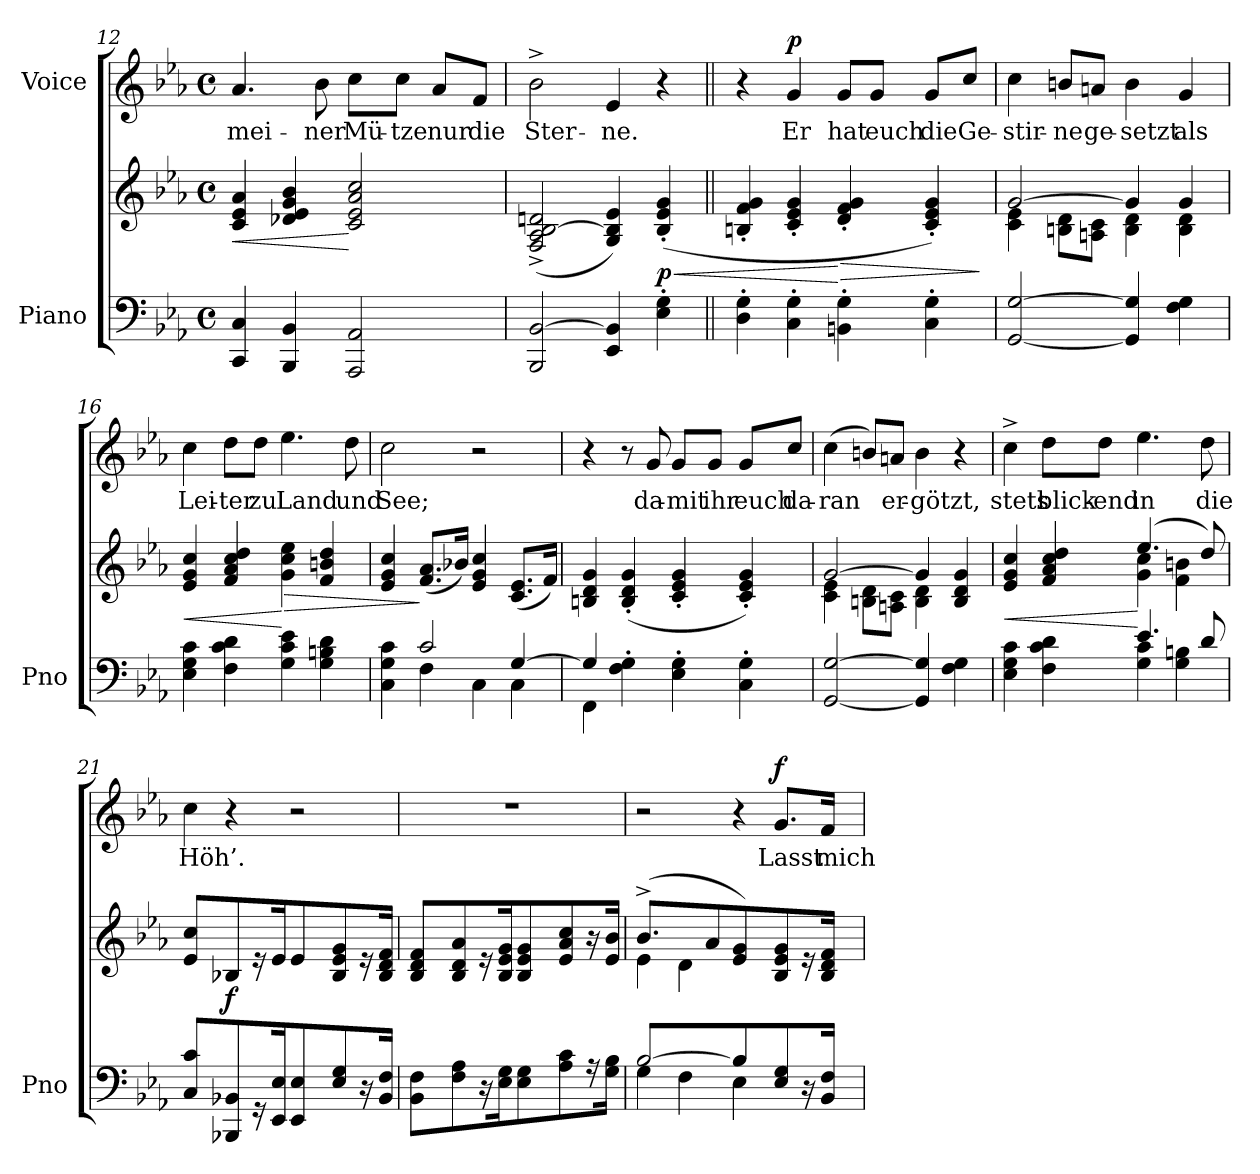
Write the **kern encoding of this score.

**kern	**kern	**dynam	**kern	**text	**dynam
*part2	*part2	*part2	*part1	*part1	*part1
*staff3	*staff2	*staff2/3	*staff1	*staff1	*staff1
*I"Piano	*	*	*I"Voice	*	*
*I'Pno	*	*	*	*	*
!!LO:LB:g=z
*clefF4	*clefG2	*	*clefG2	*	*
*k[b-e-a-]	*k[b-e-a-]	*	*k[b-e-a-]	*	*
*M4/4	*M4/4	*	*M4/4	*	*
*met(c)	*met(c)	*	*met(c)	*	*
=12	=12	=12	=12	=12	=12
!	!	!LO:HP:b	!	!LO:LY:b	!
4CC/ 4C/	4c/ 4e-/ 4a-/	<	4.a-/	mei-	.
4BBB-/ 4BB-/	4d-X/ 4e-/ 4g/ 4b-/	.	.	.	.
!	!	!	!	!LO:LY:b	!
.	.	.	8b-\	-ner	.
!	!	!	!	!LO:LY:b	!
2AAA-/ 2AA-/	2c/ 2e-/ 2a-/ 2cc/	[	8cc\L	Mü-	.
!	!	!	!	!LO:LY:b	!
.	.	.	8cc\J	-tze	.
!	!	!	!	!LO:LY:b	!
.	.	.	8a-/L	nur	.
!	!	!	!	!LO:LY:b	!
.	.	.	8f/J	die	.
=13	=13	=13	=13	=13	=13
!	!	!	!	!LO:LY:b	!
2BBB-/ [2BB-/	(2F/^ 2A-/^ [2B-/^ 2dn/^	.	2b-^\	Ster-	.
!	!	!	!	!LO:LY:b	!
4EE-/ 4BB-/]	4G/ 4B-/] 4e-/)	.	4e-/	-ne.	.
!	!	!LO:HP:b	!	!	!
!	!	!LO:DY:n=1:b	!	!	!
4E-\' 4G\'	(4B-/' 4e-/' 4g/'	< p	4r	.	.
=14||	=14||	=14||	=14||	=14||	=14||
4D\' 4G\'	4Bn/' 4f/' 4g/'	.	4r	.	.
!	!	!	!	!LO:LY:b	!LO:DY:a
4C\' 4G\'	4c/' 4e-/' 4g/'	.	4g/	Er	p
!	!	!LO:HP:n=1:b	!	!LO:LY:b	!
4BBn\' 4G\'	4d/' 4f/' 4g/'	[ >	8g/L	hat	.
!	!	!	!	!LO:LY:b	!
.	.	.	8g/J	euch	.
!	!	!	!	!LO:LY:b	!
4C\' 4G\'	4c/' 4e-/' 4g/')	.	8g/L	die	.
!	!	!	!	!LO:LY:b	!
.	.	.	8cc/J	Ge-	.
.	.	]	.	.	.
=15	=15	=15	=15	=15	=15
*	*^	*	*	*	*
!	!	!	!	!	!LO:LY:b	!
[2GG/ [2G/	[2g/	4c\ 4e-\	.	4cc\	-stir-	.
!	!	!	!	!	!LO:LY:b	!
.	.	8Bn\ 8d\L	.	8bn/L	-ne	.
!	!	!	!	!	!LO:LY:b	!
.	.	8An\ 8c\J	.	8an/J	ge-	.
!	!	!	!	!	!LO:LY:b	!
4GG/] 4G/]	4g/]	4B\ 4d\	.	4b\	-setzt	.
!	!	!	!	!	!LO:LY:b	!
4F\ 4G\	4g/	4B\ 4d\	.	4g/	als	.
!!LO:PB:g=z
=16	=16	=16	=16	=16	=16	=16
!	!	!	!LO:HP:b	!	!LO:LY:b	!
*	*v	*v	*	*	*	*
4E-\ 4G\ 4c\	4e-/ 4g/ 4cc/	<	4cc\	Lei-	.
!	!	!	!	!LO:LY:b	!
4F\ 4c\ 4d\	4f/ 4a-/ 4cc/ 4dd/	.	8dd\L	-ter	.
!	!	!	!	!LO:LY:b	!
.	.	.	8dd\J	zu	.
!	!	!LO:HP:n=1:b	!	!LO:LY:b	!
4G\ 4c\ 4e-\	4g\ 4cc\ 4ee-\	[ >	4.ee-\	Land	.
4G\ 4Bn\ 4d\	4f/ 4bn/ 4dd/	.	.	.	.
!	!	!	!	!LO:LY:b	!
.	.	.	8dd\	und	.
=17	=17	=17	=17	=17	=17
*^	*	*	*	*	*
!	!	!	!	!	!LO:LY:b	!
4C\ 4G\ 4c\	4ryy	4e-/ 4g/ 4cc/	.	2cc\	See;	.
2c/	4F\	(8.f/ 8.a-/L	]	.	.	.
.	.	16b-X/Jk)	.	.	.	.
.	4C\	4e-/ 4g/ 4cc/	.	2r	.	.
[4G/	4C\	(8.c/ 8.e-/L	.	.	.	.
.	.	16f/Jk)	.	.	.	.
=18	=18	=18	=18	=18	=18	=18
4G/]	4FF\	4Bn/ 4d/ 4g/	.	4r	.	.
4F\' 4G\'	2.ryy	(4B/' 4d/' 4g/'	.	8r	.	.
!	!	!	!	!	!LO:LY:b	!
.	.	.	.	8g/	da-	.
!	!	!	!	!	!LO:LY:b	!
4E-\' 4G\'	.	4c/' 4e-/' 4g/'	.	8g/L	-mit	.
!	!	!	!	!	!LO:LY:b	!
.	.	.	.	8g/J	ihr	.
!	!	!	!	!	!LO:LY:b	!
4C\' 4G\'	.	4c/' 4e-/' 4g/')	.	8g/L	euch	.
!	!	!	!	!	!LO:LY:b	!
.	.	.	.	8cc/J	da-	.
*v	*v	*	*	*	*	*
=19	=19	=19	=19	=19	=19
*	*^	*	*	*	*
!	!	!	!	!	!LO:LY:b	!
[2GG/ [2G/	[2g/	4c\ 4e-\	.	(4cc\	-ran	.
.	.	8Bn\ 8d\L	.	8bn/L)	.	.
!	!	!	!	!	!LO:LY:b	!
.	.	8An\ 8c\J	.	8an/J	er-	.
!	!	!	!	!	!LO:LY:b	!
4GG/] 4G/]	4g/]	4B\ 4d\	.	4b\	-götzt,	.
4F\ 4G\	4B/ 4d/ 4g/	4ryy	.	4r	.	.
=20	=20	=20	=20	=20	=20	=20
*^	*	*	*	*	*	*
!	!	!	!	!LO:HP:b	!	!LO:LY:b	!
4E-\ 4G\ 4c\	2ryy	4e-/ 4g/ 4cc/	2ryy	<	4cc^\	stets	.
!	!	!	!	!	!	!LO:LY:b	!
4F\ 4c\ 4d\	.	4f/ 4a-/ 4cc/ 4dd/	.	.	8dd\L	blick-	.
!	!	!	!	!	!	!LO:LY:b	!
.	.	.	.	.	8dd\J	-end	.
!	!	!	!	!	!	!LO:LY:b	!
4.e-/	4G\ 4c\	(4.ee-/	4g\ 4cc\	[	4.ee-\	in	.
.	4G\ 4Bn\	.	4f\ 4bn\	.	.	.	.
!	!	!	!	!	!	!LO:LY:b	!
8d/	.	8dd/)	.	.	8dd\	die	.
*v	*v	*	*	*	*	*	*
*	*v	*v	*	*	*	*
!!LO:LB:g=z
=21	=21	=21	=21	=21	=21
!	!	!	!	!LO:LY:b	!
4C\ 4c\	4e-/ 4cc/	.	4cc\	Höh’.	.
!	!	!LO:DY:b	!	!	!
8BBB-X/ 8BB-X/L	8B-X/L	f	4r	.	.
16r	16r	.	.	.	.
16EE-/ 16E-/JJ	16e-/JJ	.	.	.	.
4EE-/ 4E-/	4e-/	.	2r	.	.
8E-\ 8G\L	8B-/ 8e-/ 8g/L	.	.	.	.
16r	16r	.	.	.	.
16BB-\ 16F\JJ	16B-/ 16d/ 16f/JJ	.	.	.	.
=22	=22	=22	=22	=22	=22
4BB-\ 4F\	4B-/ 4d/ 4f/	.	1r	.	.
8F\ 8A-\L	8B-/ 8d/ 8a-/L	.	.	.	.
16r	16r	.	.	.	.
16E-\ 16G\JJ	16B-/ 16e-/ 16g/JJ	.	.	.	.
4E-\ 4G\	4B-/ 4e-/ 4g/	.	.	.	.
8A-\ 8c\L	8e-/ 8a-/ 8cc/L	.	.	.	.
16r	16r	.	.	.	.
16G\ 16B-\JJ	16e-/ 16b-/JJ	.	.	.	.
=23	=23	=23	=23	=23	=23
*^	*^	*	*	*	*
[2B-/	4G\	(4.b-^/	4e-\	.	2r	.	.
.	4F\	.	4d\	.	.	.	.
.	.	8a-/	.	.	.	.	.
4B-/]	4E-\	4e-/ 4g/)	2ryy	.	4r	.	.
!	!	!	!	!	!	!LO:LY:b	!LO:DY:a
8E-\ 8G\L	4ryy	8B-/ 8e-/ 8g/L	.	.	8.g/L	Lasst	f
16r	.	16r	.	.	.	.	.
!	!	!	!	!	!	!LO:LY:b	!
16BB-\ 16F\JJ	.	16B-/ 16d/ 16f/JJ	.	.	16f/Jk	mich	.
*v	*v	*	*	*	*	*	*
*	*v	*v	*	*	*	*
=	=	=	=	=	=
*-	*-	*-	*-	*-	*-
